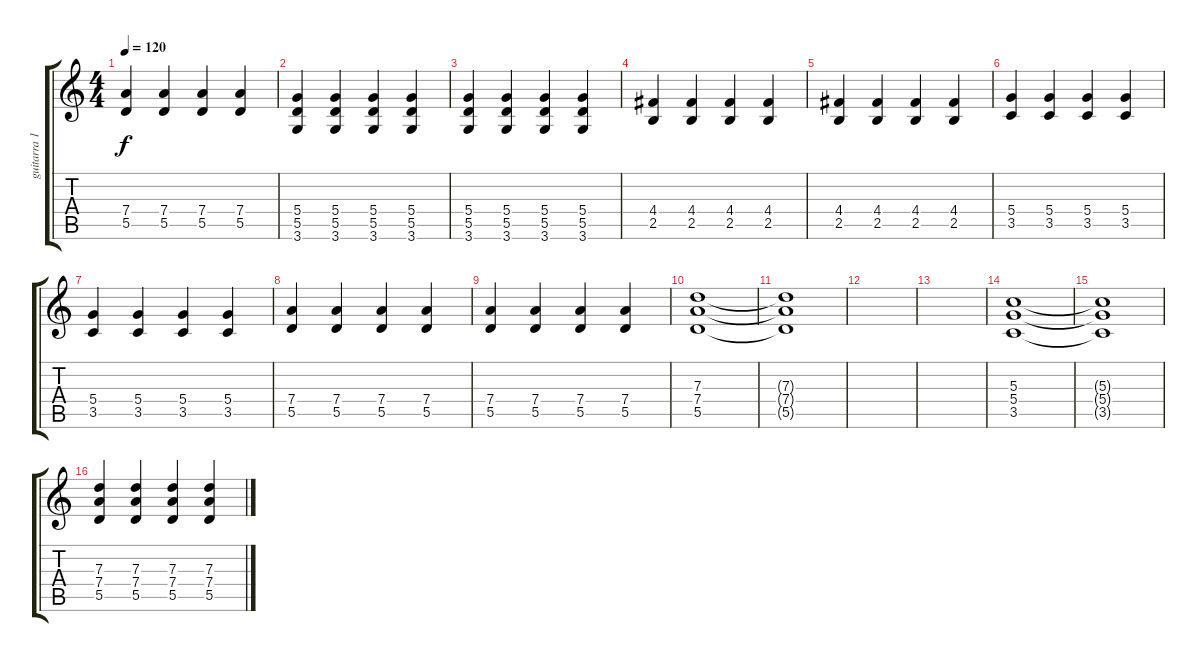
\track ("guitarra 1" "guitarra 1") {instrument overdrivenguitar}
\staff {score tabs}
\tuning (E4 B3 G3 D3 A2 E2) {hide}
\ts (4 4)
\tempo 120
\clef g2
\ks c
(7.4 5.5).4{dy f} (7.4 5.5).4 (7.4 5.5).4 (7.4 5.5).4 |
(5.4 5.5 3.6).4 (5.4 5.5 3.6).4 (5.4 5.5 3.6).4 (5.4 5.5 3.6).4 |
(5.4 5.5 3.6).4 (5.4 5.5 3.6).4 (5.4 5.5 3.6).4 (5.4 5.5 3.6).4 |
(4.4 2.5).4 (4.4 2.5).4 (4.4 2.5).4 (4.4 2.5).4 |
(4.4 2.5).4 (4.4 2.5).4 (4.4 2.5).4 (4.4 2.5).4 |
(5.4 3.5).4 (5.4 3.5).4 (5.4 3.5).4 (5.4 3.5).4 |
(5.4 3.5).4 (5.4 3.5).4 (5.4 3.5).4 (5.4 3.5).4 |
(7.4 5.5).4 (7.4 5.5).4 (7.4 5.5).4 (7.4 5.5).4 |
(7.4 5.5).4 (7.4 5.5).4 (7.4 5.5).4 (7.4 5.5).4 |
(7.3 7.4 5.5).1 |
(7.3{t} 7.4{t} 5.5{t}).1 |
|
|
(5.3 5.4 3.5).1 |
(5.3{t} 5.4{t} 3.5{t}).1 |
(7.3 7.4 5.5).4 (7.3 7.4 5.5).4 (7.3 7.4 5.5).4 (7.3 7.4 5.5).4
